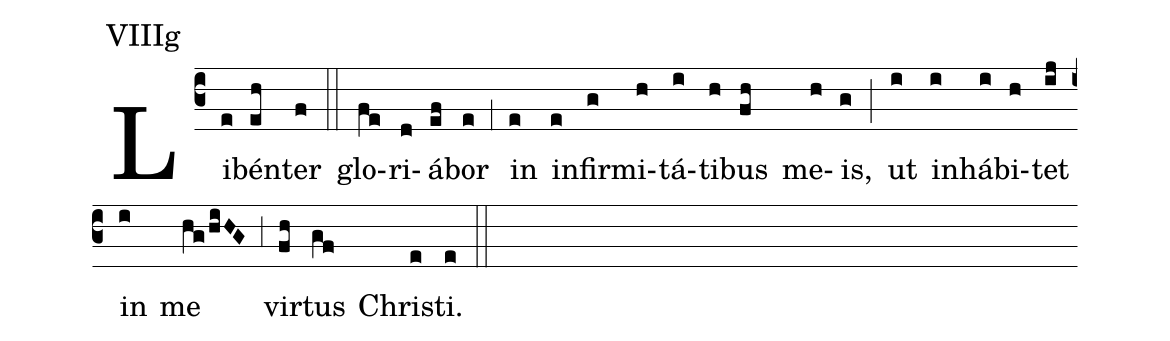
annotation: VIIIg;
%%
(c3) Li(e)bén(eh)ter(f) (::) glo(fe)ri(d)á(ef)bor(e) (;1) in(e) in(e)fir(g)mi(h)tá(i)ti(h)bus(fh) me(h)is,(g) (;) ut(i) in(i)há(i)bi(h)tet(ij) in(i) me(hg/hiHG) (;3) vir(fh)tus(gf) Chri(e)sti.(e) (::)
